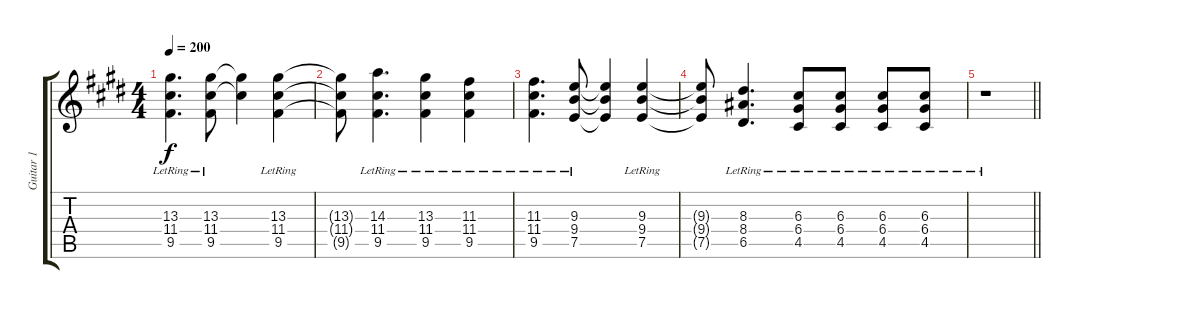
\track ("Guitar 1" "Guitar 1") {instrument overdrivenguitar}
\staff {score tabs}
\tuning (E4 B3 G3 D3 A2 E2) {hide}
\ts (4 4)
\tempo 200
\clef g2
\ks e
(13.3{lr} 11.4{lr} 9.5{lr}).4{d dy f} (13.3{lr} 11.4{lr} 9.5{lr}).8 (13.3{t} 11.4{t}).4 (13.3{lr} 11.4{lr} 9.5{lr}).4 |
(13.3{t} 11.4{t} 9.5{t}).8 (14.3{lr} 11.4{lr} 9.5{lr}).4{d} (13.3{lr} 11.4{lr} 9.5{lr}).4 (11.3{lr} 11.4{lr} 9.5{lr}).4 |
(11.3{lr} 11.4{lr} 9.5{lr}).4{d} (9.3{lr} 9.4{lr} 7.5{lr}).8 (9.3{t} 9.4{t} 7.5{t}).4 (9.3{lr} 9.4{lr} 7.5{lr}).4 |
(9.3{t} 9.4{t} 7.5{t}).8 (8.3{lr} 8.4{lr} 6.5{lr}).4{d} (6.3{lr} 6.4{lr} 4.5{lr}).8 (6.3{lr} 6.4{lr} 4.5{lr}).8 (6.3{lr} 6.4{lr} 4.5{lr}).8 (6.3 6.4 4.5{lr}).8 |
\barLineRight lightlight
r.1
